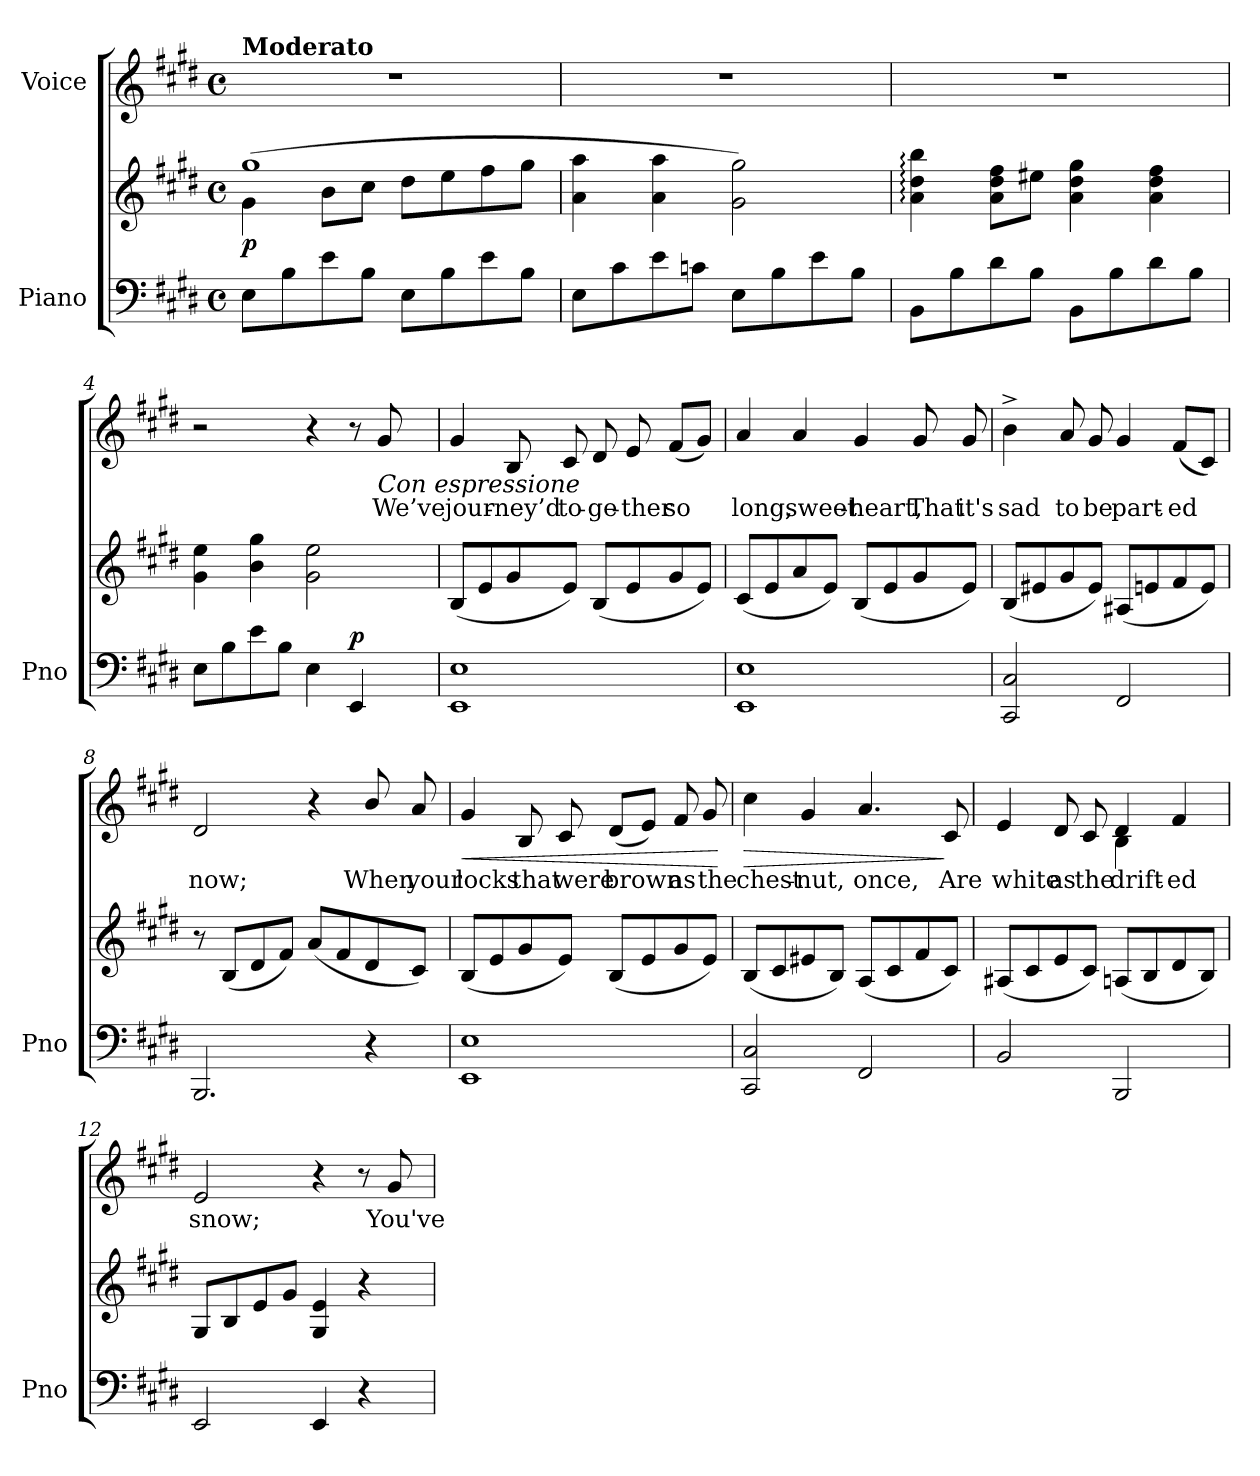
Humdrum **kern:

**kern	**kern	**dynam	**kern	**text	**dynam
*part2	*part2	*part2	*part1	*part1	*part1
*staff3	*staff2	*staff2/3	*staff1	*staff1	*staff1
*I"Piano	*	*	*I"Voice	*	*
*I'Pno	*	*	*	*	*
*clefF4	*clefG2	*	*clefG2	*	*
*k[f#c#g#d#]	*k[f#c#g#d#]	*	*k[f#c#g#d#]	*	*
*M4/4	*M4/4	*	*M4/4	*	*
*met(c)	*met(c)	*	*met(c)	*	*
=1	=1	=1	=1	=1	=1
*	*^	*	*	*	*
!	!	!	!	!LO:TX:a:B:t=Moderato	!	!
!	!	!	!LO:DY:b	!	!	!
8E\L	(1gg#	4g#\	p	1r	.	.
8B\	.	.	.	.	.	.
8e\	.	8b\L	.	.	.	.
8B\J	.	8cc#\J	.	.	.	.
8E\L	.	8dd#\L	.	.	.	.
8B\	.	8ee\	.	.	.	.
8e\	.	8ff#\	.	.	.	.
8B\J	.	8gg#\J	.	.	.	.
*	*v	*v	*	*	*	*
=2	=2	=2	=2	=2	=2
8E\L	4a\ 4aa\	.	1r	.	.
8c#\	.	.	.	.	.
8e\	4a\ 4aa\	.	.	.	.
8cn\J	.	.	.	.	.
8E\L	2g#\ 2gg#\)	.	.	.	.
8B\	.	.	.	.	.
8e\	.	.	.	.	.
8B\J	.	.	.	.	.
!!LO:LB:g=z
=3	=3	=3	=3	=3	=3
8BB\L	4a\: 4dd#\: 4bb\:	.	1r	.	.
8B\	.	.	.	.	.
8d#\	8a\ 8dd#\ 8ff#\L	.	.	.	.
8B\J	8ee#X\J	.	.	.	.
8BB\L	4a\ 4dd#\ 4gg#\	.	.	.	.
8B\	.	.	.	.	.
8d#\	4a\ 4dd#\ 4ff#\	.	.	.	.
8B\J	.	.	.	.	.
=4	=4	=4	=4	=4	=4
8E\L	4g#\ 4ee\	.	2r	.	.
8B\	.	.	.	.	.
8e\	4b\ 4gg#\	.	.	.	.
8B\J	.	.	.	.	.
4E\	2g#\ 2ee\	.	4r	.	.
!	!	!LO:DY:a=2	!	!	!
4EE/	.	p	8r	.	.
!	!	!	!LO:TX:b:i:t=Con espressione	!	!
!	!	!	!	!LO:LY:b	!
.	.	.	8g#/	We’ve	.
=5	=5	=5	=5	=5	=5
!	!	!	!	!LO:LY:b	!
1EE 1E	(8B/L	.	4g#/	jour-	.
.	8e/	.	.	.	.
!	!	!	!	!LO:LY:b	!
.	8g#/	.	8B/	-ney’d	.
!	!	!	!	!LO:LY:b	!
.	8e/J)	.	8c#/	to-	.
!	!	!	!	!LO:LY:b	!
.	(8B/L	.	8d#/	-ge-	.
!	!	!	!	!LO:LY:b	!
.	8e/	.	8e/	-ther	.
!	!	!	!	!LO:LY:b	!
.	8g#/	.	(8f#/L	so	.
.	8e/J)	.	8g#/J)	.	.
!!LO:LB:g=z
=6	=6	=6	=6	=6	=6
!	!	!	!	!LO:LY:b	!
1EE 1E	(8c#/L	.	4a/	long,	.
.	8e/	.	.	.	.
!	!	!	!	!LO:LY:b	!
.	8a/	.	4a/	sweet-	.
.	8e/J)	.	.	.	.
!	!	!	!	!LO:LY:b	!
.	(8B/L	.	4g#/	-heart,	.
.	8e/	.	.	.	.
!	!	!	!	!LO:LY:b	!
.	8g#/	.	8g#/	That	.
!	!	!	!	!LO:LY:b	!
.	8e/J)	.	8g#/	it's	.
=7	=7	=7	=7	=7	=7
!	!	!	!	!LO:LY:b	!
2CC#/ 2C#/	(8B/L	.	4b^\	sad	.
.	8e#X/	.	.	.	.
!	!	!	!	!LO:LY:b	!
.	8g#/	.	8a/	to	.
!	!	!	!	!LO:LY:b	!
.	8e#/J)	.	8g#/	be	.
!	!	!	!	!LO:LY:b	!
2FF#/	(8A#X/L	.	4g#/	part-	.
.	8en/	.	.	.	.
!	!	!	!	!LO:LY:b	!
.	8f#/	.	(8f#/L	-ed	.
.	8e/J)	.	8c#/J)	.	.
=8	=8	=8	=8	=8	=8
!	!	!	!	!LO:LY:b	!
2.BBB/	8r	.	2d#/	now;	.
.	(8B/L	.	.	.	.
.	8d#/	.	.	.	.
.	8f#/J)	.	.	.	.
.	(8a/L	.	4r	.	.
.	8f#/	.	.	.	.
!	!	!	!	!LO:LY:b	!
4r	8d#/	.	8b/	When	.
!	!	!	!	!LO:LY:b	!
.	8c#/J)	.	8a/	your	.
!!LO:PB:g=z
=9	=9	=9	=9	=9	=9
!	!	!	!	!LO:LY:b	!LO:HP:b
1EE 1E	(8B/L	.	4g#/	locks	<
.	8e/	.	.	.	.
!	!	!	!	!LO:LY:b	!
.	8g#/	.	8B/	that	.
!	!	!	!	!LO:LY:b	!
.	8e/J)	.	8c#/	were	.
!	!	!	!	!LO:LY:b	!
.	(8B/L	.	(8d#/L	brown	.
.	8e/	.	8e/J)	.	.
!	!	!	!	!LO:LY:b	!
.	8g#/	.	8f#/	as	.
!	!	!	!	!LO:LY:b	!
.	8e/J)	.	8g#/	the	.
.	.	.	.	.	[
=10	=10	=10	=10	=10	=10
!	!	!	!	!LO:LY:b	!LO:HP:b
2CC#/ 2C#/	(8B/L	.	4cc#\	chest-	>
.	8c#/	.	.	.	.
!	!	!	!	!LO:LY:b	!
.	8e#X/	.	4g#/	-nut,	.
.	8B/J)	.	.	.	.
!	!	!	!	!LO:LY:b	!
2FF#/	(8A/L	.	4.a/	once,	.
.	8c#/	.	.	.	.
.	8f#/	.	.	.	.
!	!	!	!	!LO:LY:b	!
.	8c#/J)	.	8c#/	Are	]
=11	=11	=11	=11	=11	=11
!	!	!	!	!LO:LY:b	!
*	*	*	*^	*	*
2BB/	(8A#X/L	.	4e/	2ryy	white	.
.	8c#/	.	.	.	.	.
!	!	!	!	!	!LO:LY:b	!
.	8e/	.	8d#/	.	as	.
!	!	!	!	!	!LO:LY:b	!
.	8c#/J)	.	8c#/	.	the	.
!	!	!	!	!	!LO:LY:b	!
2BBB/	(8An/L	.	4d#/	4B\	drift-	.
.	8B/	.	.	.	.	.
!	!	!	!	!	!LO:LY:b	!
.	8d#/	.	4f#/	4ryy	-ed	.
.	8B/J)	.	.	.	.	.
*	*	*	*v	*v	*	*
!!LO:LB:g=z
=12	=12	=12	=12	=12	=12
!	!	!	!	!LO:LY:b	!
2EE/	8G#/L	.	2e/	snow;	.
.	8B/	.	.	.	.
.	8e/	.	.	.	.
.	8g#/J	.	.	.	.
4EE/	4G#/ 4e/	.	4r	.	.
4r	4r	.	8r	.	.
!	!	!	!	!LO:LY:b	!
.	.	.	8g#/	You've	.
=	=	=	=	=	=
*-	*-	*-	*-	*-	*-
